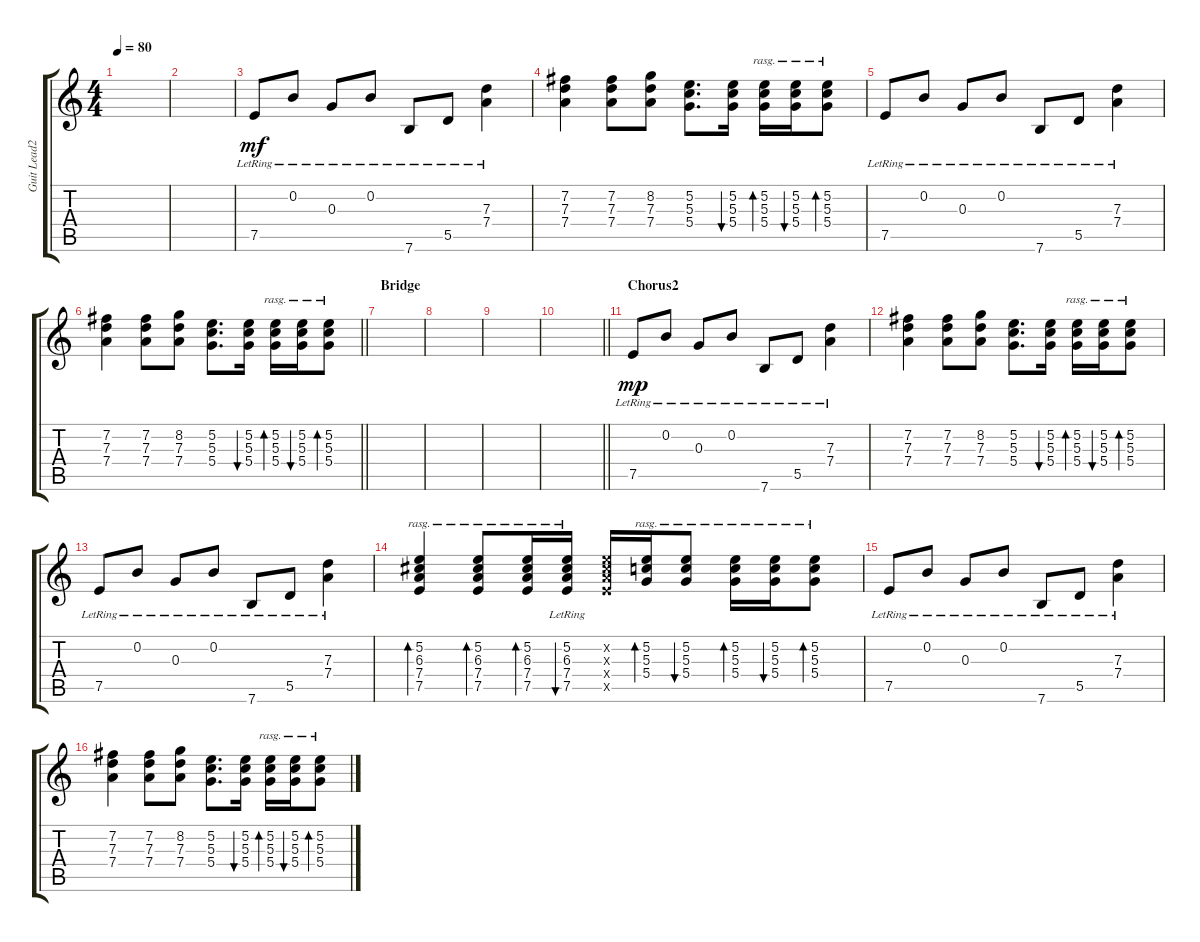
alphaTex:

\track ("Guit Lead2" "Guit Lead2") {instrument overdrivenguitar}
\staff {score tabs}
\tuning (E4 B3 G3 D3 A2 E2) {hide}
\ts (4 4)
\tempo 80
\clef g2
\ks c
|
|
7.5{lr}.8{dy mf} 0.2{lr}.8 0.3{lr}.8 0.2{lr}.8 7.6{lr}.8 5.5{lr}.8 (7.3{lr} 7.4{lr}).4 |
(7.2 7.3 7.4).4 (7.2 7.3 7.4).8 (8.2 7.3 7.4).8 (5.2 5.3 5.4).8{d} (5.2 5.3 5.4).16{bu 30} (5.2 5.3 5.4).16{bd 30 rasg ii} (5.2 5.3 5.4).16{bu 30 rasg ii} (5.2 5.3 5.4).8{bd 30 rasg ii} |
7.5{lr}.8 0.2{lr}.8 0.3{lr}.8 0.2{lr}.8 7.6{lr}.8 5.5{lr}.8 (7.3{lr} 7.4{lr}).4 |
\barLineRight lightlight
(7.2 7.3 7.4).4 (7.2 7.3 7.4).8 (8.2 7.3 7.4).8 (5.2 5.3 5.4).8{d} (5.2 5.3 5.4).16{bu 30} (5.2 5.3 5.4).16{bd 30 rasg ii} (5.2 5.3 5.4).16{bu 30 rasg ii} (5.2 5.3 5.4).8{bd 30 rasg ii} |
\section ("" "Bridge")
|
|
|
\barLineRight lightlight
|
\section ("" "Chorus2")
7.5{lr}.8{dy mp} 0.2{lr}.8 0.3{lr}.8 0.2{lr}.8 7.6{lr}.8 5.5{lr}.8 (7.3{lr} 7.4{lr}).4 |
(7.2 7.3 7.4).4 (7.2 7.3 7.4).8 (8.2 7.3 7.4).8 (5.2 5.3 5.4).8{d} (5.2 5.3 5.4).16{bu 30} (5.2 5.3 5.4).16{bd 30 rasg ii} (5.2 5.3 5.4).16{bu 30 rasg ii} (5.2 5.3 5.4).8{bd 30 rasg ii} |
7.5{lr}.8 0.2{lr}.8 0.3{lr}.8 0.2{lr}.8 7.6{lr}.8 5.5{lr}.8 (7.3{lr} 7.4{lr}).4 |
(5.2 6.3 7.4 7.5).4{bd 480 rasg ii} (5.2 6.3 7.4 7.5).8{bd 60 rasg ii} (5.2 6.3 7.4 7.5).16{bd 60 rasg ii} (5.2{lr} 6.3{lr} 7.4{lr} 7.5{lr}).16{bu 30 rasg ii} (5.2{x} 6.3{x} 7.4{x} 7.5{x}).16 (5.2 5.3 5.4).16{bd 30 rasg ii} (5.2 5.3 5.4).8{bu 120 rasg ii} (5.2 5.3 5.4).16{bd 120 rasg ii} (5.2 5.3 5.4).16{bu 120 rasg ii} (5.2 5.3 5.4).8{bd 120 rasg ii} |
7.5{lr}.8 0.2{lr}.8 0.3{lr}.8 0.2{lr}.8 7.6{lr}.8 5.5{lr}.8 (7.3{lr} 7.4{lr}).4 |
(7.2 7.3 7.4).4 (7.2 7.3 7.4).8 (8.2 7.3 7.4).8 (5.2 5.3 5.4).8{d} (5.2 5.3 5.4).16{bu 30} (5.2 5.3 5.4).16{bd 30 rasg ii} (5.2 5.3 5.4).16{bu 30 rasg ii} (5.2 5.3 5.4).8{bd 30 rasg ii}
